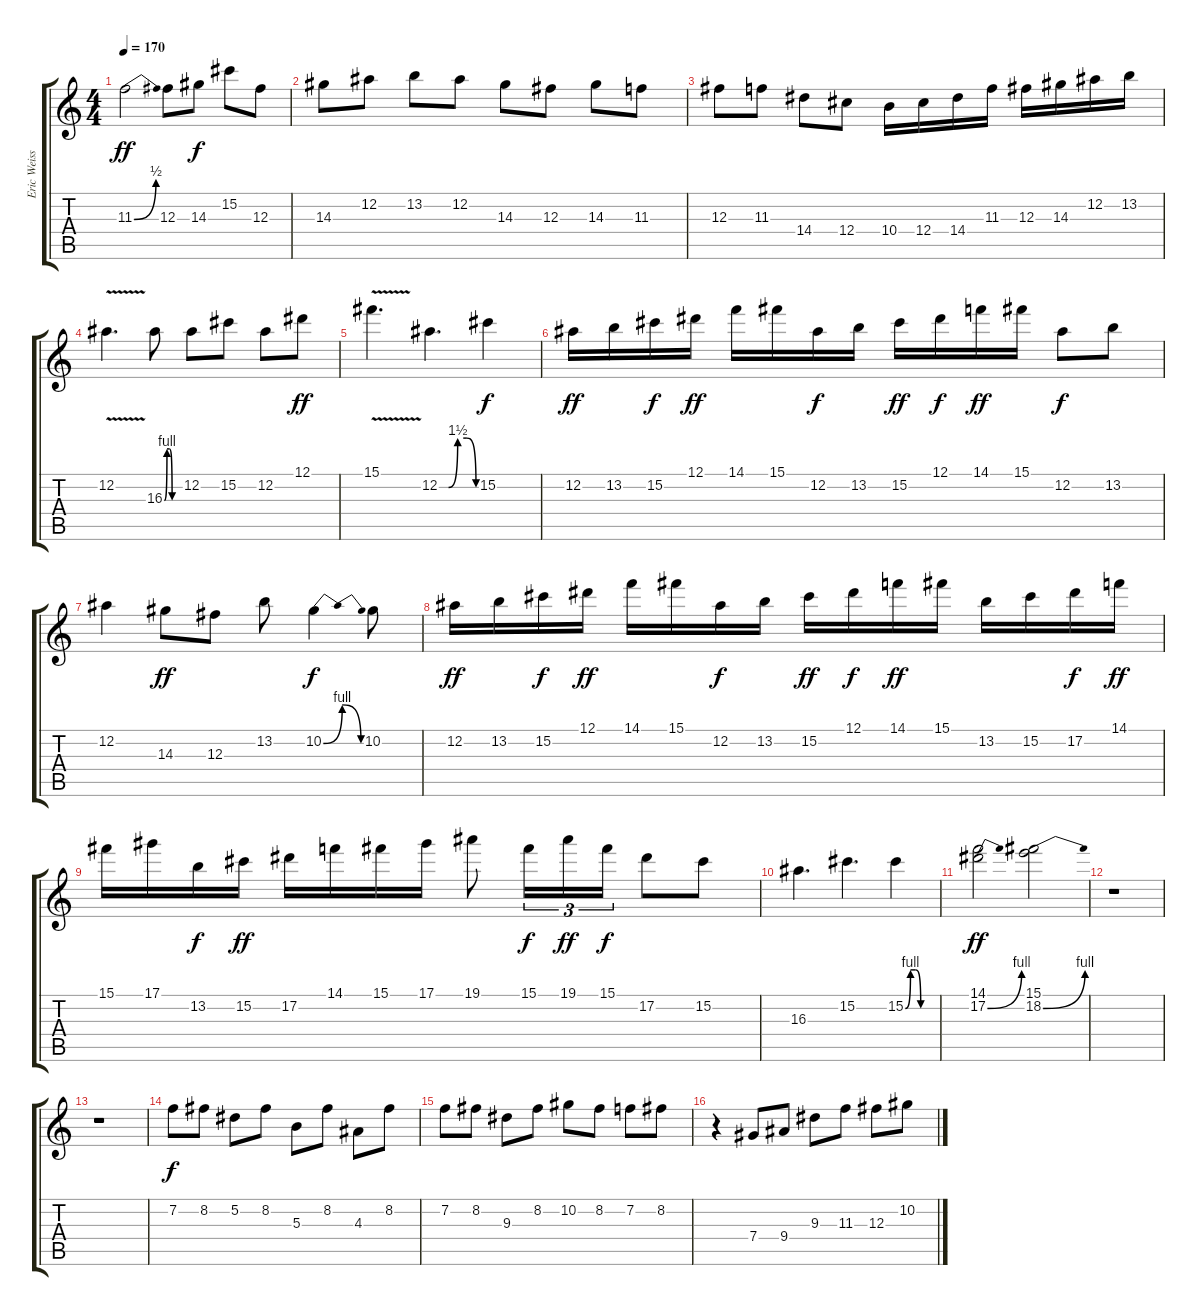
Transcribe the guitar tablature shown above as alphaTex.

\track ("Eric Weiss - Lead" "Eric Weiss") {instrument overdrivenguitar}
\staff {score tabs}
\tuning (Eb4 Bb3 Gb3 Db3 Ab2 Eb2) {hide}
\ts (4 4)
\tempo 170
\clef g2
\ks c
11.3{be (bend 0 0 60 2)}.2{dy ff} 12.3.8 14.3.8{dy f} 15.2.8 12.3.8 |
14.3.8 12.2.8 13.2.8 12.2.8 14.3.8 12.3.8 14.3.8 11.3.8 |
12.3.8 11.3.8 14.4.8 12.4.8 10.4.16 12.4.16 14.4.16 11.3.16 12.3.16 14.3.16 12.2.16 13.2.16 |
12.2{v}.4{d} 16.3{be (custom 0 0 10 4 20 4 30 0 60 0)}.8 12.2.8 15.2.8 12.2.8 12.1.8{dy ff} |
15.1{v}.4{d} 12.2{be (custom 0 0 15 0 30 6 45 6 60 0)}.4{d} 15.2.4{dy f} |
12.2.16{dy ff} 13.2.16 15.2.16{dy f} 12.1.16{dy ff} 14.1.16 15.1.16 12.2.16{dy f} 13.2.16 15.2.16{dy ff} 12.1.16{dy f} 14.1.16{dy ff} 15.1.16 12.2.8{dy f} 13.2.8 |
12.2.4 14.3.8{dy ff} 12.3.8 13.2.8 10.2{be (bendrelease 0 0 15 4 45 4 60 0)}.4{dy f} 10.2.8 |
12.2.16{dy ff} 13.2.16 15.2.16{dy f} 12.1.16{dy ff} 14.1.16 15.1.16 12.2.16{dy f} 13.2.16 15.2.16{dy ff} 12.1.16{dy f} 14.1.16{dy ff} 15.1.16 13.2.16 15.2.16 17.2.16{dy f} 14.1.16{dy ff} |
15.1.16 17.1.16 13.2.16{dy f} 15.2.16{dy ff} 17.2.16 14.1.16 15.1.16 17.1.16 19.1.8 15.1.16{tu (3 2) dy f} 19.1.16{tu (3 2) dy ff} 15.1.16{tu (3 2) dy f} 17.2.8 15.2.8 |
16.3.4{d} 15.2.4{d} 15.2{be (custom 0 0 10 4 20 4 30 0 60 0)}.4 |
(14.1 17.2{be (bend 0 0 60 4)}).2{dy ff} (15.1 18.2{be (bend 0 0 60 4)}).2 |
r.1 |
r.1 |
7.2.8{dy f} 8.2.8 5.2.8 8.2.8 5.3.8 8.2.8 4.3.8 8.2.8 |
7.2.8 8.2.8 9.3.8 8.2.8 10.2.8 8.2.8 7.2.8 8.2.8 |
r.4 7.4.8 9.4.8 9.3.8 11.3.8 12.3.8 10.2.8
